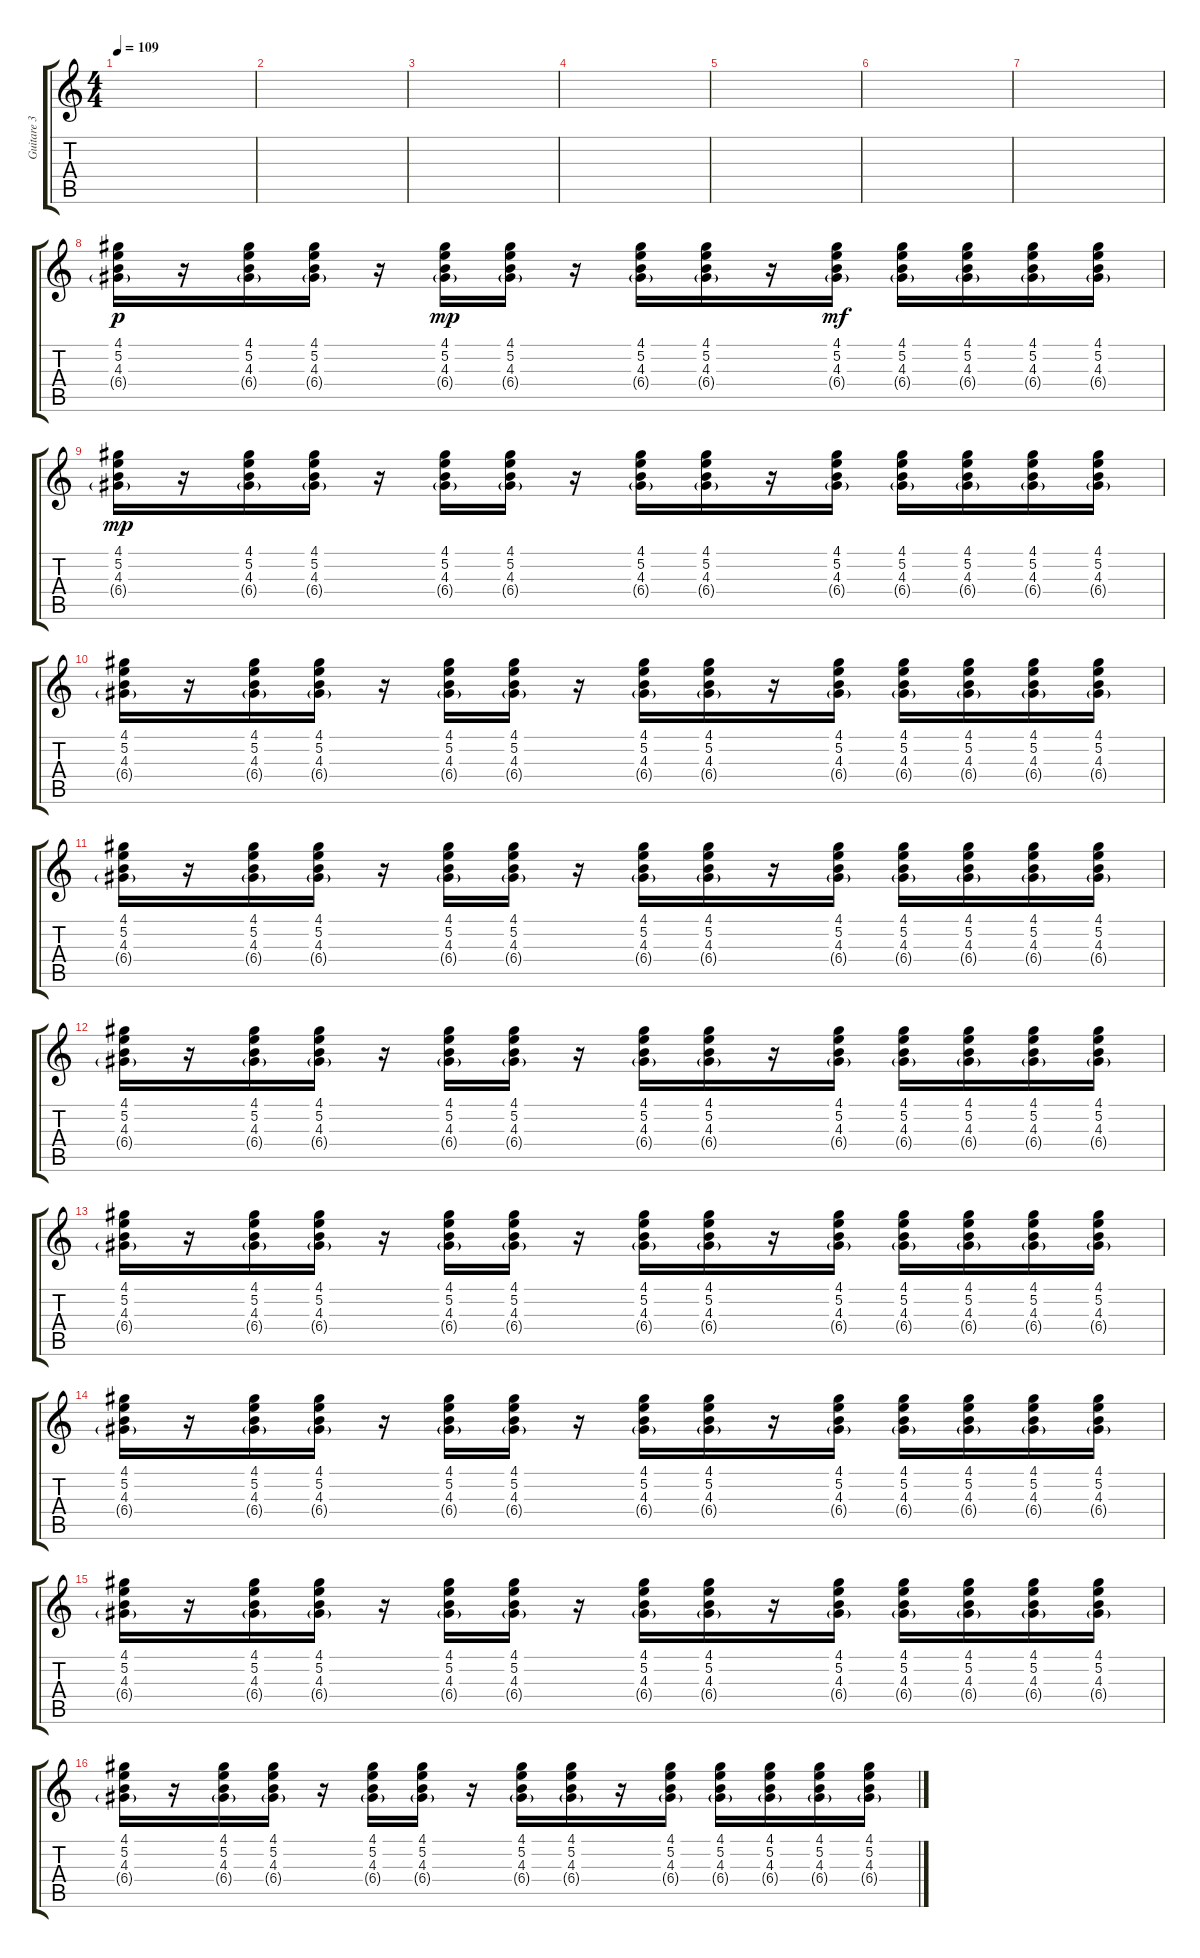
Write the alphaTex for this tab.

\track ("Guitare 3" "Guitare 3") {instrument electricguitarclean}
\staff {score tabs}
\tuning (E4 B3 G3 D3 A2 E2) {hide}
\ts (4 4)
\tempo 109
\clef g2
\ks c
|
|
|
|
|
|
|
(4.1 5.2 4.3 6.4{g}).16{dy p} r.16 (4.1 5.2 4.3 6.4{g}).16 (4.1 5.2 4.3 6.4{g}).16 r.16 (4.1 5.2 4.3 6.4{g}).16{dy mp} (4.1 5.2 4.3 6.4{g}).16 r.16 (4.1 5.2 4.3 6.4{g}).16 (4.1 5.2 4.3 6.4{g}).16 r.16 (4.1 5.2 4.3 6.4{g}).16{dy mf} (4.1 5.2 4.3 6.4{g}).16 (4.1 5.2 4.3 6.4{g}).16 (4.1 5.2 4.3 6.4{g}).16 (4.1 5.2 4.3 6.4{g}).16 |
(4.1 5.2 4.3 6.4{g}).16{dy mp} r.16 (4.1 5.2 4.3 6.4{g}).16 (4.1 5.2 4.3 6.4{g}).16 r.16 (4.1 5.2 4.3 6.4{g}).16 (4.1 5.2 4.3 6.4{g}).16 r.16 (4.1 5.2 4.3 6.4{g}).16 (4.1 5.2 4.3 6.4{g}).16 r.16 (4.1 5.2 4.3 6.4{g}).16 (4.1 5.2 4.3 6.4{g}).16 (4.1 5.2 4.3 6.4{g}).16 (4.1 5.2 4.3 6.4{g}).16 (4.1 5.2 4.3 6.4{g}).16 |
(4.1 5.2 4.3 6.4{g}).16 r.16 (4.1 5.2 4.3 6.4{g}).16 (4.1 5.2 4.3 6.4{g}).16 r.16 (4.1 5.2 4.3 6.4{g}).16 (4.1 5.2 4.3 6.4{g}).16 r.16 (4.1 5.2 4.3 6.4{g}).16 (4.1 5.2 4.3 6.4{g}).16 r.16 (4.1 5.2 4.3 6.4{g}).16 (4.1 5.2 4.3 6.4{g}).16 (4.1 5.2 4.3 6.4{g}).16 (4.1 5.2 4.3 6.4{g}).16 (4.1 5.2 4.3 6.4{g}).16 |
(4.1 5.2 4.3 6.4{g}).16 r.16 (4.1 5.2 4.3 6.4{g}).16 (4.1 5.2 4.3 6.4{g}).16 r.16 (4.1 5.2 4.3 6.4{g}).16 (4.1 5.2 4.3 6.4{g}).16 r.16 (4.1 5.2 4.3 6.4{g}).16 (4.1 5.2 4.3 6.4{g}).16 r.16 (4.1 5.2 4.3 6.4{g}).16 (4.1 5.2 4.3 6.4{g}).16 (4.1 5.2 4.3 6.4{g}).16 (4.1 5.2 4.3 6.4{g}).16 (4.1 5.2 4.3 6.4{g}).16 |
(4.1 5.2 4.3 6.4{g}).16 r.16 (4.1 5.2 4.3 6.4{g}).16 (4.1 5.2 4.3 6.4{g}).16 r.16 (4.1 5.2 4.3 6.4{g}).16 (4.1 5.2 4.3 6.4{g}).16 r.16 (4.1 5.2 4.3 6.4{g}).16 (4.1 5.2 4.3 6.4{g}).16 r.16 (4.1 5.2 4.3 6.4{g}).16 (4.1 5.2 4.3 6.4{g}).16 (4.1 5.2 4.3 6.4{g}).16 (4.1 5.2 4.3 6.4{g}).16 (4.1 5.2 4.3 6.4{g}).16 |
(4.1 5.2 4.3 6.4{g}).16 r.16 (4.1 5.2 4.3 6.4{g}).16 (4.1 5.2 4.3 6.4{g}).16 r.16 (4.1 5.2 4.3 6.4{g}).16 (4.1 5.2 4.3 6.4{g}).16 r.16 (4.1 5.2 4.3 6.4{g}).16 (4.1 5.2 4.3 6.4{g}).16 r.16 (4.1 5.2 4.3 6.4{g}).16 (4.1 5.2 4.3 6.4{g}).16 (4.1 5.2 4.3 6.4{g}).16 (4.1 5.2 4.3 6.4{g}).16 (4.1 5.2 4.3 6.4{g}).16 |
(4.1 5.2 4.3 6.4{g}).16 r.16 (4.1 5.2 4.3 6.4{g}).16 (4.1 5.2 4.3 6.4{g}).16 r.16 (4.1 5.2 4.3 6.4{g}).16 (4.1 5.2 4.3 6.4{g}).16 r.16 (4.1 5.2 4.3 6.4{g}).16 (4.1 5.2 4.3 6.4{g}).16 r.16 (4.1 5.2 4.3 6.4{g}).16 (4.1 5.2 4.3 6.4{g}).16 (4.1 5.2 4.3 6.4{g}).16 (4.1 5.2 4.3 6.4{g}).16 (4.1 5.2 4.3 6.4{g}).16 |
(4.1 5.2 4.3 6.4{g}).16 r.16 (4.1 5.2 4.3 6.4{g}).16 (4.1 5.2 4.3 6.4{g}).16 r.16 (4.1 5.2 4.3 6.4{g}).16 (4.1 5.2 4.3 6.4{g}).16 r.16 (4.1 5.2 4.3 6.4{g}).16 (4.1 5.2 4.3 6.4{g}).16 r.16 (4.1 5.2 4.3 6.4{g}).16 (4.1 5.2 4.3 6.4{g}).16 (4.1 5.2 4.3 6.4{g}).16 (4.1 5.2 4.3 6.4{g}).16 (4.1 5.2 4.3 6.4{g}).16 |
(4.1 5.2 4.3 6.4{g}).16 r.16 (4.1 5.2 4.3 6.4{g}).16 (4.1 5.2 4.3 6.4{g}).16 r.16 (4.1 5.2 4.3 6.4{g}).16 (4.1 5.2 4.3 6.4{g}).16 r.16 (4.1 5.2 4.3 6.4{g}).16 (4.1 5.2 4.3 6.4{g}).16 r.16 (4.1 5.2 4.3 6.4{g}).16 (4.1 5.2 4.3 6.4{g}).16 (4.1 5.2 4.3 6.4{g}).16 (4.1 5.2 4.3 6.4{g}).16 (4.1 5.2 4.3 6.4{g}).16
